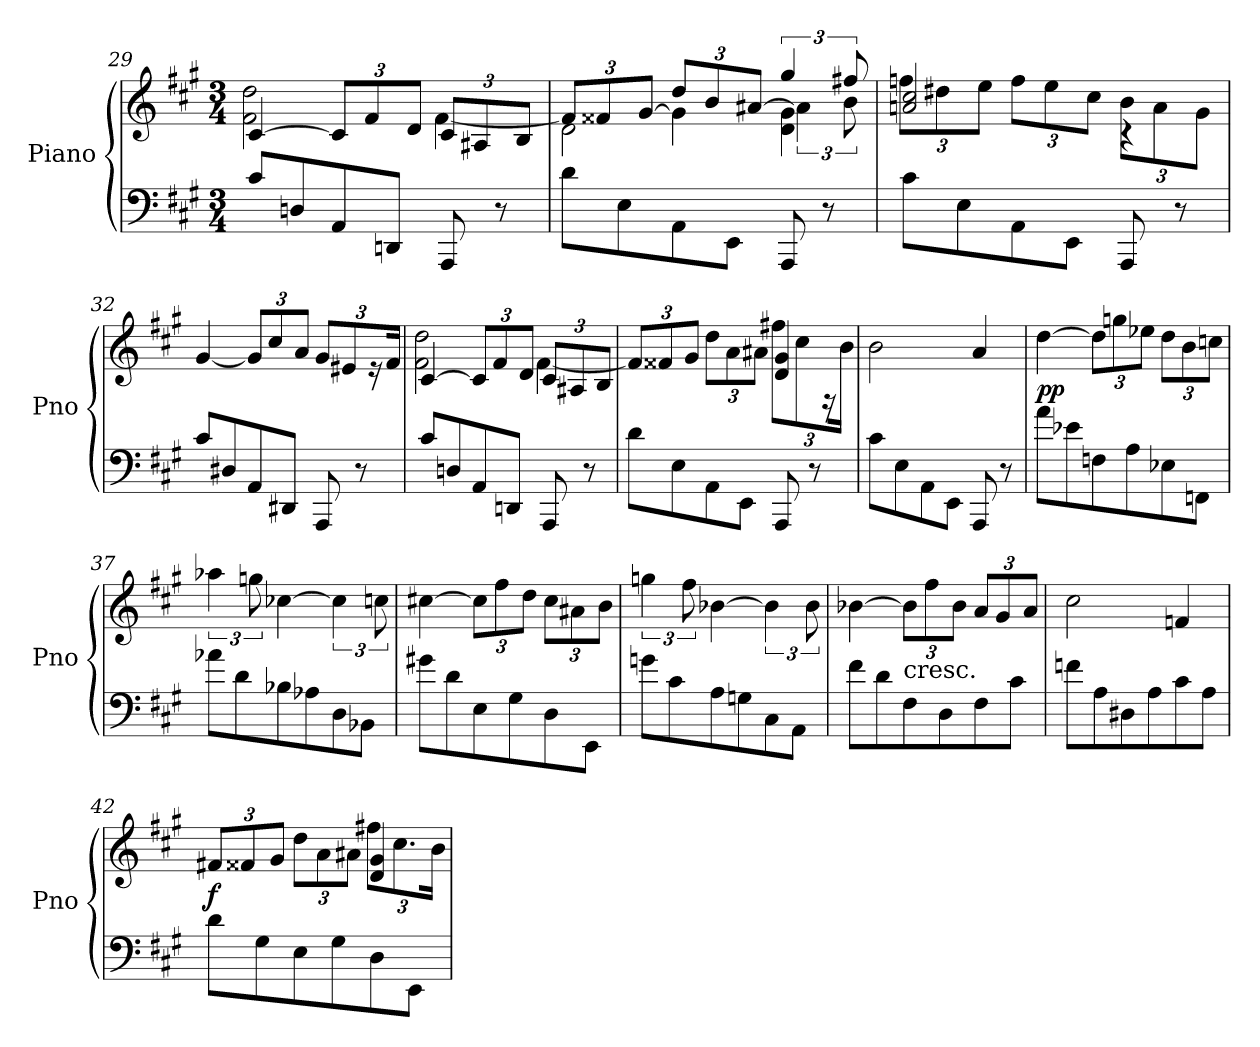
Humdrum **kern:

**kern	**kern	**dynam
*part1	*part1	*part1
*staff2	*staff1	*staff1/2
*I"Piano	*	*
*I'Pno	*	*
*clefF4	*clefG2	*
*k[f#c#g#]	*k[f#c#g#]	*
*M3/4	*M3/4	*
=29	=29	=29
*	*^	*
8c#L	[4c#	2f# 2dd	.
8Dn	.	.	.
8AA	12c#L]	.	.
.	12f#	.	.
8DDnJ	.	.	.
.	12dJ	.	.
8AAA	12c#L	[4f#	.
.	12A#X	.	.
8r	.	.	.
.	12BJ	.	.
=30	=30	=30	=30
*	*	*^	*
8dL	2d\	4ryy	12f#L]	.
.	.	.	12f##X	.
8E	.	.	.	.
.	.	.	[12g#J	.
8AA	.	4g#\]	12dd/L	.
.	.	.	12b	.
8EEJ	.	.	.	.
.	.	.	[12a#XJ	.
8AAA	4d\ 4g#\	6a#]	6gg#	.
8r	.	.	.	.
.	.	12b	12ff#X	.
*	*	*v	*v	*
=31	=31	=31	=31
8c#L	2an 2cc#	12ffnL	.
.	.	12dd#X	.
8E	.	.	.
.	.	12eeJ	.
8AA	.	12ffL	.
.	.	12ee	.
8EEJ	.	.	.
.	.	12cc#J	.
8AAA	4rc	12bL	.
.	.	12a	.
8r	.	.	.
.	.	12g#J	.
*	*v	*v	*
=32	=32	=32
8c#L	[4g#	.
8D#X	.	.
8AA	12g#L]	.
.	12cc#	.
8DD#XJ	.	.
.	12aJ	.
8AAA	12g#L	.
.	12e#X	.
8r	.	.
.	24r	.
.	24f#Jk	.
=33	=33	=33
*	*^	*
8c#L	[4c#	2f# 2dd	.
8Dn	.	.	.
8AA	12c#L]	.	.
.	12f#	.	.
8DDnJ	.	.	.
.	12dJ	.	.
8AAA	12c#L	[4f#	.
.	12A#X	.	.
8r	.	.	.
.	12BJ	.	.
=34	=34	=34	=34
8dL	4ryy	12f#L]	.
.	.	12f##X	.
8E	.	.	.
.	.	12g#J	.
8AA	4ryy	12ddL	.
.	.	12a	.
8EEJ	.	.	.
.	.	12a#XJ	.
8AAA	4d 4g#	12ff#XL	.
.	.	12cc#	.
8r	.	.	.
.	.	24r	.
.	.	24bJk	.
*	*v	*v	*
=35	=35	=35
8c#L	2b	.
8E	.	.
8AA	.	.
8EEJ	.	.
8AAA	4a	.
8r	.	.
=36	=36	=36
8aL	[4dd	pp
8e-X	.	.
8Fn	12ddL]	.
.	12ggn	.
8A	.	.
.	12ee-XJ	.
8E-X	12ddL	.
.	12b	.
8FFnJ	.	.
.	12ccnJ	.
=37	=37	=37
8a-XL	6aa-X	.
8d	.	.
.	12ggn	.
8B-X	[4cc-X	.
8A-X	.	.
8D	6cc-]	.
8BB-XJ	.	.
.	12ccn	.
=38	=38	=38
8g#XL	[4cc#X	.
8d	.	.
8E	12cc#L]	.
.	12ff#	.
8G#	.	.
.	12ddJ	.
8D	12cc#L	.
.	12a#X	.
8EEJ	.	.
.	12bJ	.
=39	=39	=39
8gnL	6ggn	.
8c#	.	.
.	12ff#	.
8A	[4b-X	.
8Gn	.	.
8C#	6b-]	.
8AAJ	.	.
.	12b-	.
=40	=40	=40
8f#L	[4b-X	.
8d	.	.
!	!LO:TX:c:t=cresc.	!
8F#	12b-L]	.
.	12ff#	.
8D	.	.
.	12b-J	.
8F#	12aL	.
.	12g#	.
8c#J	.	.
.	12aJ	.
=41	=41	=41
8fnL	2cc#	.
8A	.	.
8D#X	.	.
8A	.	.
8c#	4fn	.
8AJ	.	.
=42	=42	=42
*	*^	*
8dL	4ryy	12f#XL	f
.	.	12f##X	.
8G#	.	.	.
.	.	12g#J	.
8E	4ryy	12ddL	.
.	.	12a	.
8G#	.	.	.
.	.	12a#XJ	.
8D	4d 4g#	12ff#XL	.
.	.	12.cc#	.
8EEJ	.	.	.
.	.	24bJk	.
*	*v	*v	*
=	=	=
*-	*-	*-
